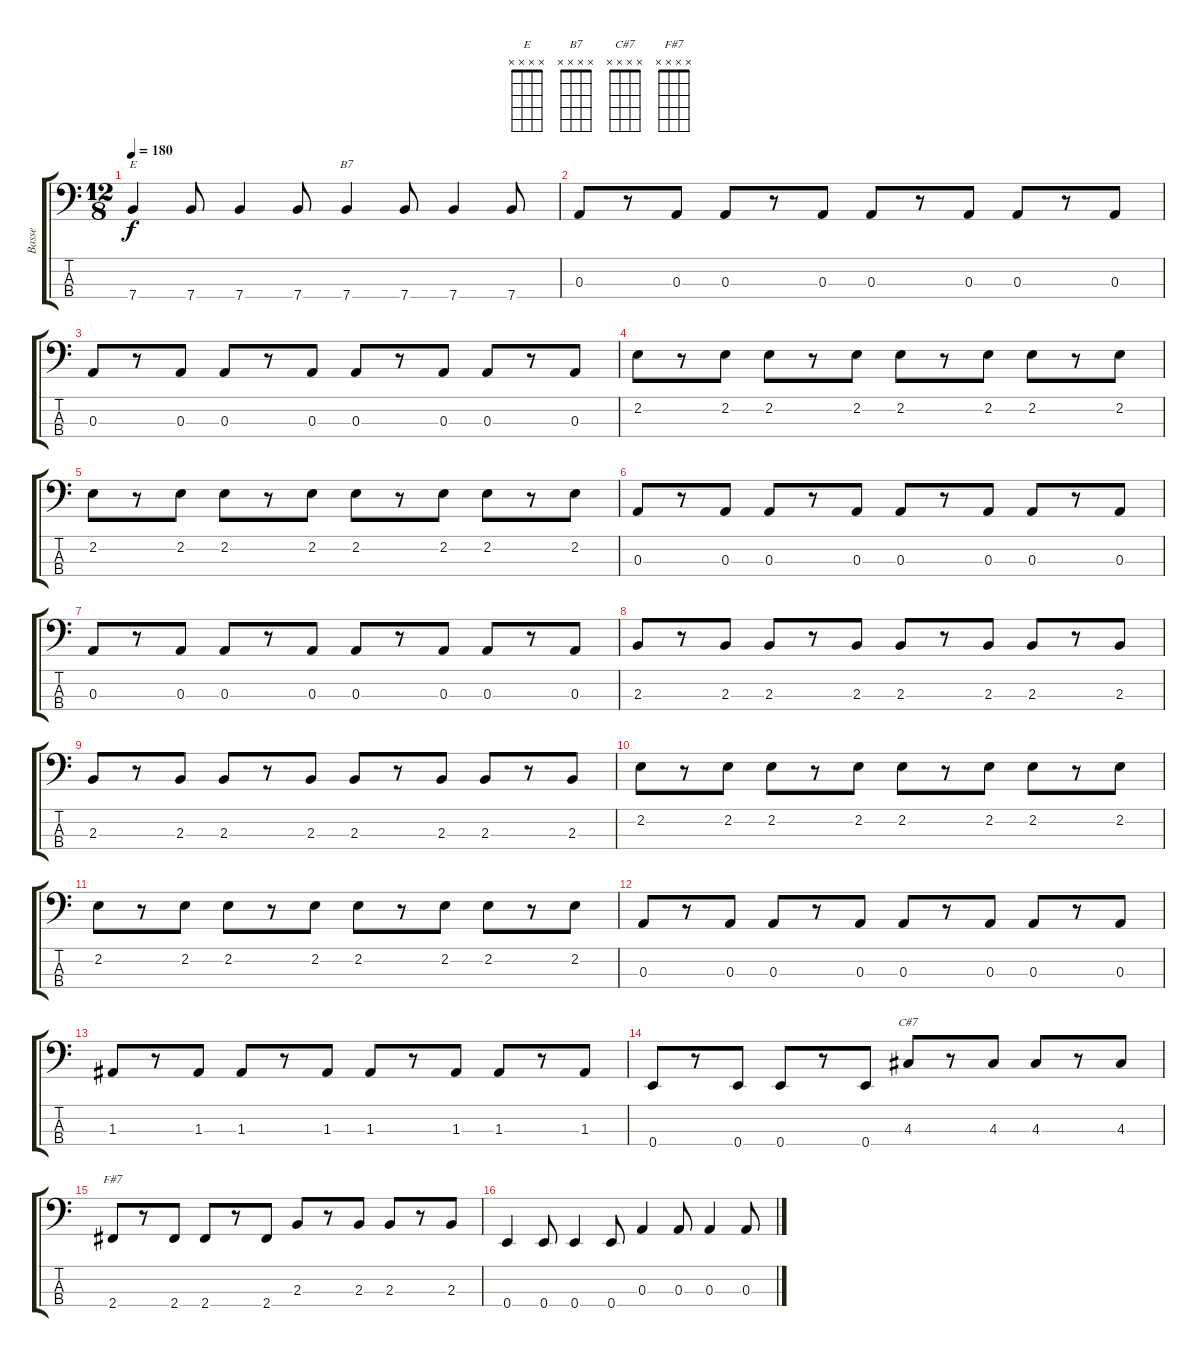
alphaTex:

\track ("Basse" "Basse") {instrument electricbasspick}
\staff {score tabs}
\tuning (G2 D2 A1 E1) {hide}
\chord ("E" x x x x) {firstfret 0}
\chord ("B7" x x x x) {firstfret 0}
\chord ("C#7" x x x x) {firstfret 0}
\chord ("F#7" x x x x) {firstfret 0}
\ts (12 8)
\tempo 180
\clef f4
\ks c
7.4.4{ch "E" dy f} 7.4.8 7.4.4 7.4.8 7.4.4{ch "B7"} 7.4.8 7.4.4 7.4.8 |
0.3.8 r.8 0.3.8 0.3.8 r.8 0.3.8 0.3.8 r.8 0.3.8 0.3.8 r.8 0.3.8 |
0.3.8 r.8 0.3.8 0.3.8 r.8 0.3.8 0.3.8 r.8 0.3.8 0.3.8 r.8 0.3.8 |
2.2.8 r.8 2.2.8 2.2.8 r.8 2.2.8 2.2.8 r.8 2.2.8 2.2.8 r.8 2.2.8 |
2.2.8 r.8 2.2.8 2.2.8 r.8 2.2.8 2.2.8 r.8 2.2.8 2.2.8 r.8 2.2.8 |
0.3.8 r.8 0.3.8 0.3.8 r.8 0.3.8 0.3.8 r.8 0.3.8 0.3.8 r.8 0.3.8 |
0.3.8 r.8 0.3.8 0.3.8 r.8 0.3.8 0.3.8 r.8 0.3.8 0.3.8 r.8 0.3.8 |
2.3.8 r.8 2.3.8 2.3.8 r.8 2.3.8 2.3.8 r.8 2.3.8 2.3.8 r.8 2.3.8 |
2.3.8 r.8 2.3.8 2.3.8 r.8 2.3.8 2.3.8 r.8 2.3.8 2.3.8 r.8 2.3.8 |
2.2.8 r.8 2.2.8 2.2.8 r.8 2.2.8 2.2.8 r.8 2.2.8 2.2.8 r.8 2.2.8 |
2.2.8 r.8 2.2.8 2.2.8 r.8 2.2.8 2.2.8 r.8 2.2.8 2.2.8 r.8 2.2.8 |
0.3.8 r.8 0.3.8 0.3.8 r.8 0.3.8 0.3.8 r.8 0.3.8 0.3.8 r.8 0.3.8 |
1.3.8 r.8 1.3.8 1.3.8 r.8 1.3.8 1.3.8 r.8 1.3.8 1.3.8 r.8 1.3.8 |
0.4.8 r.8 0.4.8 0.4.8 r.8 0.4.8 4.3.8{ch "C#7"} r.8 4.3.8 4.3.8 r.8 4.3.8 |
2.4.8{ch "F#7"} r.8 2.4.8 2.4.8 r.8 2.4.8 2.3.8 r.8 2.3.8 2.3.8 r.8 2.3.8 |
0.4.4 0.4.8 0.4.4 0.4.8 0.3.4 0.3.8 0.3.4 0.3.8
